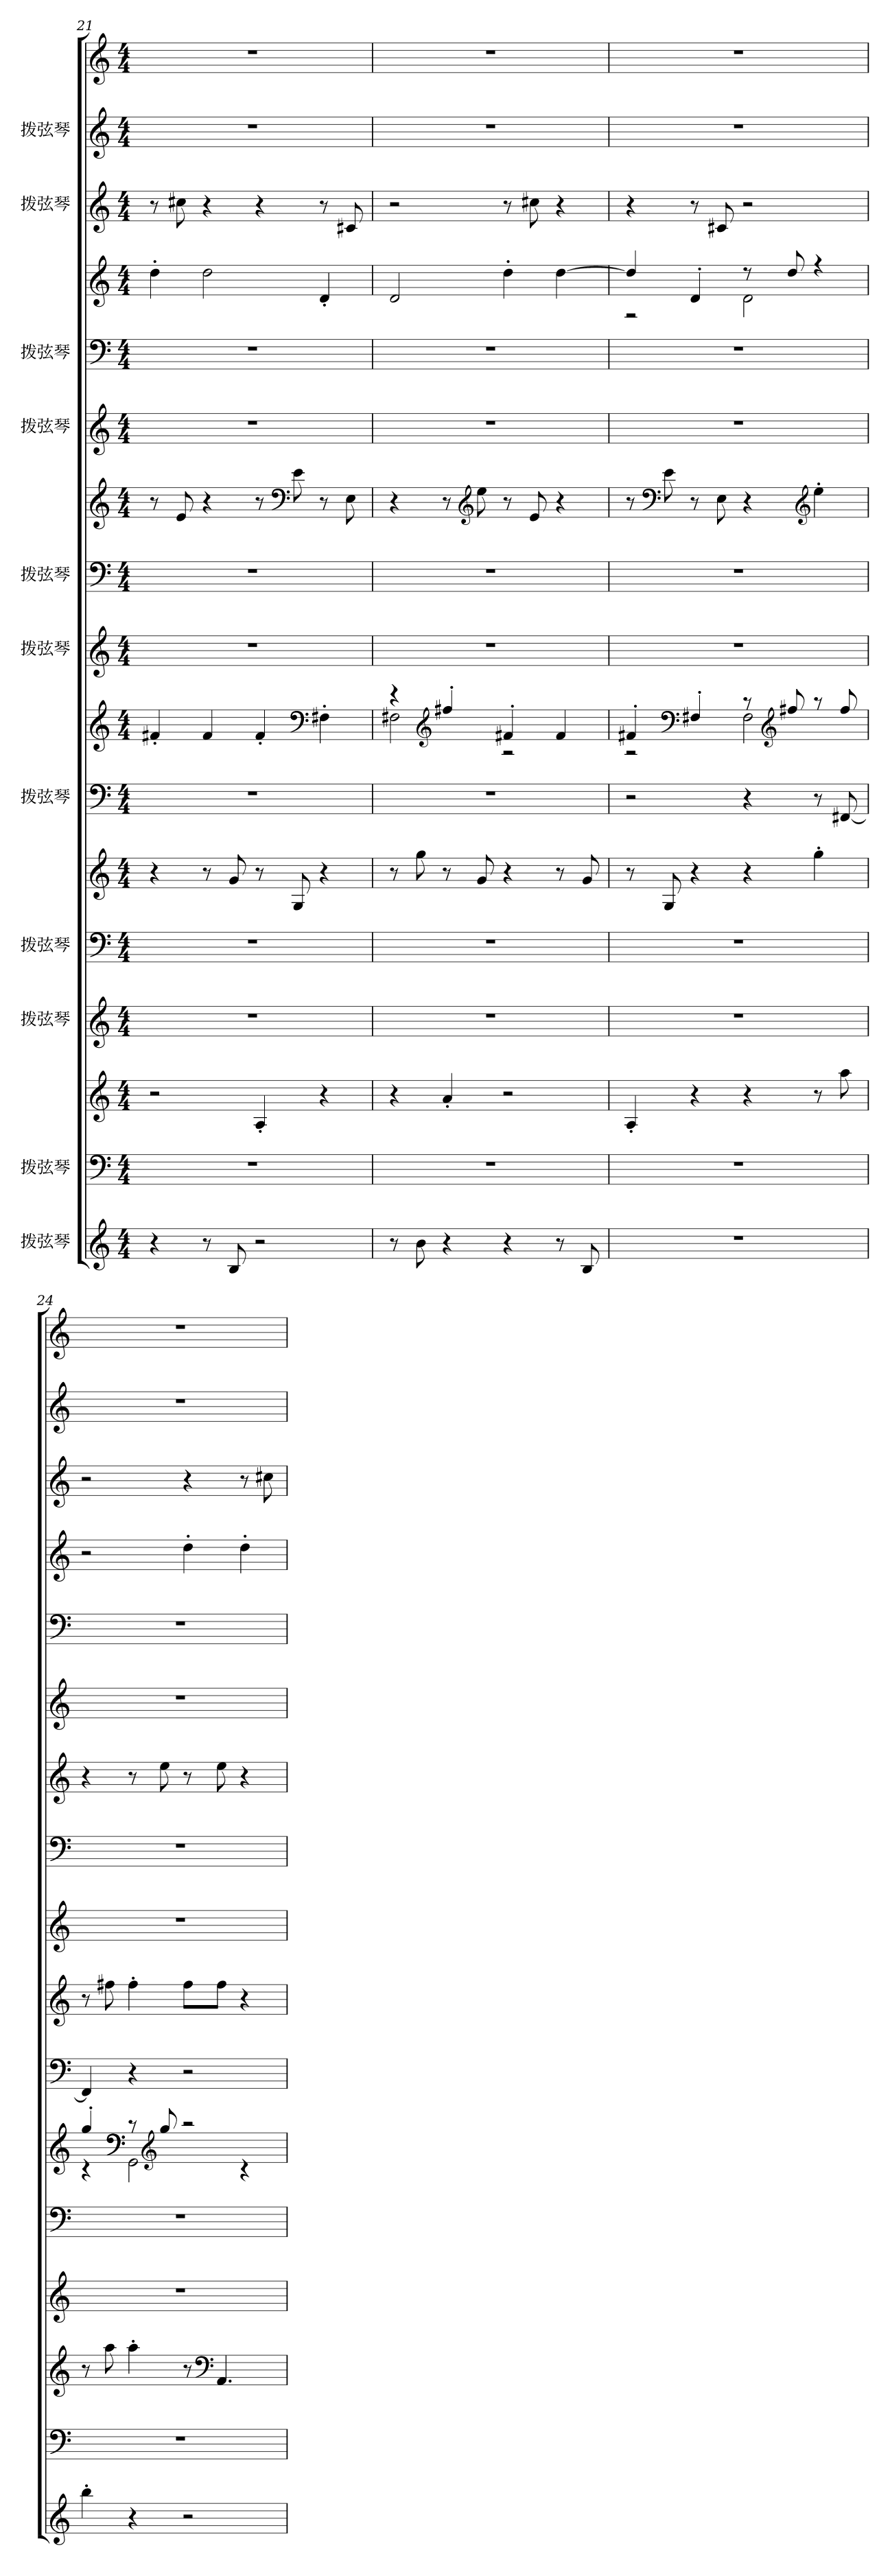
**kern	**kern	**kern	**kern	**kern	**kern	**kern	**kern	**kern	**kern	**kern	**kern	**kern	**kern	**kern	**kern	**kern
*part11	*part10	*part10	*part9	*part8	*part8	*part7	*part7	*part6	*part5	*part5	*part4	*part3	*part3	*part2	*part1	*part1
*staff17	*staff16	*staff15	*staff14	*staff13	*staff12	*staff11	*staff10	*staff9	*staff8	*staff7	*staff6	*staff5	*staff4	*staff3	*staff2	*staff1
*I"拨弦琴	*I"拨弦琴	*	*I"拨弦琴	*I"拨弦琴	*	*I"拨弦琴	*	*I"拨弦琴	*I"拨弦琴	*	*I"拨弦琴	*I"拨弦琴	*	*I"拨弦琴	*I"拨弦琴	*
*clefG2	*clefF4	*clefG2	*clefG2	*clefF4	*clefG2	*clefF4	*clefG2	*clefG2	*clefF4	*clefG2	*clefG2	*clefF4	*clefG2	*clefG2	*clefG2	*clefG2
*k[]	*k[]	*k[]	*k[]	*k[]	*k[]	*k[]	*k[]	*k[]	*k[]	*k[]	*k[]	*k[]	*k[]	*k[]	*k[]	*k[]
*M4/4	*M4/4	*M4/4	*M4/4	*M4/4	*M4/4	*M4/4	*M4/4	*M4/4	*M4/4	*M4/4	*M4/4	*M4/4	*M4/4	*M4/4	*M4/4	*M4/4
=21	=21	=21	=21	=21	=21	=21	=21	=21	=21	=21	=21	=21	=21	=21	=21	=21
4r	1r	2r	1r	1r	4r	1r	4f#X'/	1r	1r	8r	1r	1r	4dd'\	8r	1r	1r
.	.	.	.	.	.	.	.	.	.	8e/	.	.	.	8cc#X\	.	.
8r	.	.	.	.	8r	.	4f#/	.	.	4r	.	.	2dd\	4r	.	.
8B/	.	.	.	.	8g/	.	.	.	.	.	.	.	.	.	.	.
2r	.	4A'/	.	.	8r	.	4f#'/	.	.	8r	.	.	.	4r	.	.
*	*	*	*	*	*	*	*	*	*	*clefF4	*	*	*	*	*	*
.	.	.	.	.	8G/	.	.	.	.	8e\	.	.	.	.	.	.
*	*	*	*	*	*	*	*clefF4	*	*	*	*	*	*	*	*	*
.	.	4r	.	.	4r	.	4F#X'\	.	.	8r	.	.	4d'/	8r	.	.
.	.	.	.	.	.	.	.	.	.	8E\	.	.	.	8c#X/	.	.
!!LO:PB:g=z
=22	=22	=22	=22	=22	=22	=22	=22	=22	=22	=22	=22	=22	=22	=22	=22	=22
*	*	*	*	*	*	*	*^	*	*	*	*	*	*	*	*	*
8r	1r	4r	1r	1r	8r	1r	4r	2F#X\	1r	1r	4r	1r	1r	2d/	2r	1r	1r
8b\	.	.	.	.	8gg\	.	.	.	.	.	.	.	.	.	.	.	.
*	*	*	*	*	*	*	*clefG2	*	*	*	*	*	*	*	*	*	*
4r	.	4a'/	.	.	8r	.	4ff#X'/	.	.	.	8r	.	.	.	.	.	.
*	*	*	*	*	*	*	*	*	*	*	*clefG2	*	*	*	*	*	*
.	.	.	.	.	8g/	.	.	.	.	.	8ee\	.	.	.	.	.	.
4r	.	2r	.	.	4r	.	4f#X'/	2r	.	.	8r	.	.	4dd'\	8r	.	.
.	.	.	.	.	.	.	.	.	.	.	8e/	.	.	.	8cc#X\	.	.
8r	.	.	.	.	8r	.	4f#/	.	.	.	4r	.	.	[4dd\	4r	.	.
8B/	.	.	.	.	8g/	.	.	.	.	.	.	.	.	.	.	.	.
=23	=23	=23	=23	=23	=23	=23	=23	=23	=23	=23	=23	=23	=23	=23	=23	=23	=23
*	*	*	*	*	*	*	*	*	*	*	*	*	*	*^	*	*	*
1r	1r	4A'/	1r	1r	8r	2r	4f#X'/	2r	1r	1r	8r	1r	1r	4dd/]	2r	4r	1r	1r
*	*	*	*	*	*	*	*	*	*	*	*clefF4	*	*	*	*	*	*	*
.	.	.	.	.	8G/	.	.	.	.	.	8e\	.	.	.	.	.	.	.
*	*	*	*	*	*	*	*clefF4	*	*	*	*	*	*	*	*	*	*	*
.	.	4r	.	.	4r	.	4F#X'/	.	.	.	8r	.	.	4d'/	.	8r	.	.
.	.	.	.	.	.	.	.	.	.	.	8E\	.	.	.	.	8c#X/	.	.
.	.	4r	.	.	4r	4r	8r	2F#\	.	.	4r	.	.	8r	2d\	2r	.	.
*	*	*	*	*	*	*	*clefG2	*	*	*	*	*	*	*	*	*	*	*
.	.	.	.	.	.	.	8ff#X/	.	.	.	.	.	.	8dd/	.	.	.	.
*	*	*	*	*	*	*	*	*	*	*	*clefG2	*	*	*	*	*	*	*
.	.	8r	.	.	4gg'\	8r	8r	.	.	.	4ee'\	.	.	4r	.	.	.	.
.	.	8aa\	.	.	.	[8FF#X/	8ff#/	.	.	.	.	.	.	.	.	.	.	.
*	*	*	*	*	*	*	*v	*v	*	*	*	*	*	*v	*v	*	*	*
!!LO:PB:g=z
=24	=24	=24	=24	=24	=24	=24	=24	=24	=24	=24	=24	=24	=24	=24	=24	=24
*	*	*	*	*	*^	*	*	*	*	*	*	*	*	*	*	*
4bb'\	1r	8r	1r	1r	4gg'/	4r	4FF#/]	8r	1r	1r	4r	1r	1r	2r	2r	1r	1r
.	.	8aa\	.	.	.	.	.	8ff#X\	.	.	.	.	.	.	.	.	.
*	*	*	*	*	*clefF4	*	*	*	*	*	*	*	*	*	*	*	*
4r	.	4aa'\	.	.	8r	2GG\	4r	4ff#'\	.	.	8r	.	.	.	.	.	.
*	*	*	*	*	*clefG2	*	*	*	*	*	*	*	*	*	*	*	*
.	.	.	.	.	8gg/	.	.	.	.	.	8ee\	.	.	.	.	.	.
2r	.	8r	.	.	2r	.	2r	8ff#\L	.	.	8r	.	.	4dd'\	4r	.	.
*	*	*clefF4	*	*	*	*	*	*	*	*	*	*	*	*	*	*	*
.	.	4.AA/	.	.	.	.	.	8ff#\J	.	.	8ee\	.	.	.	.	.	.
.	.	.	.	.	.	4r	.	4r	.	.	4r	.	.	4dd'\	8r	.	.
.	.	.	.	.	.	.	.	.	.	.	.	.	.	.	8cc#X\	.	.
*	*	*	*	*	*v	*v	*	*	*	*	*	*	*	*	*	*	*
=	=	=	=	=	=	=	=	=	=	=	=	=	=	=	=	=
*-	*-	*-	*-	*-	*-	*-	*-	*-	*-	*-	*-	*-	*-	*-	*-	*-
